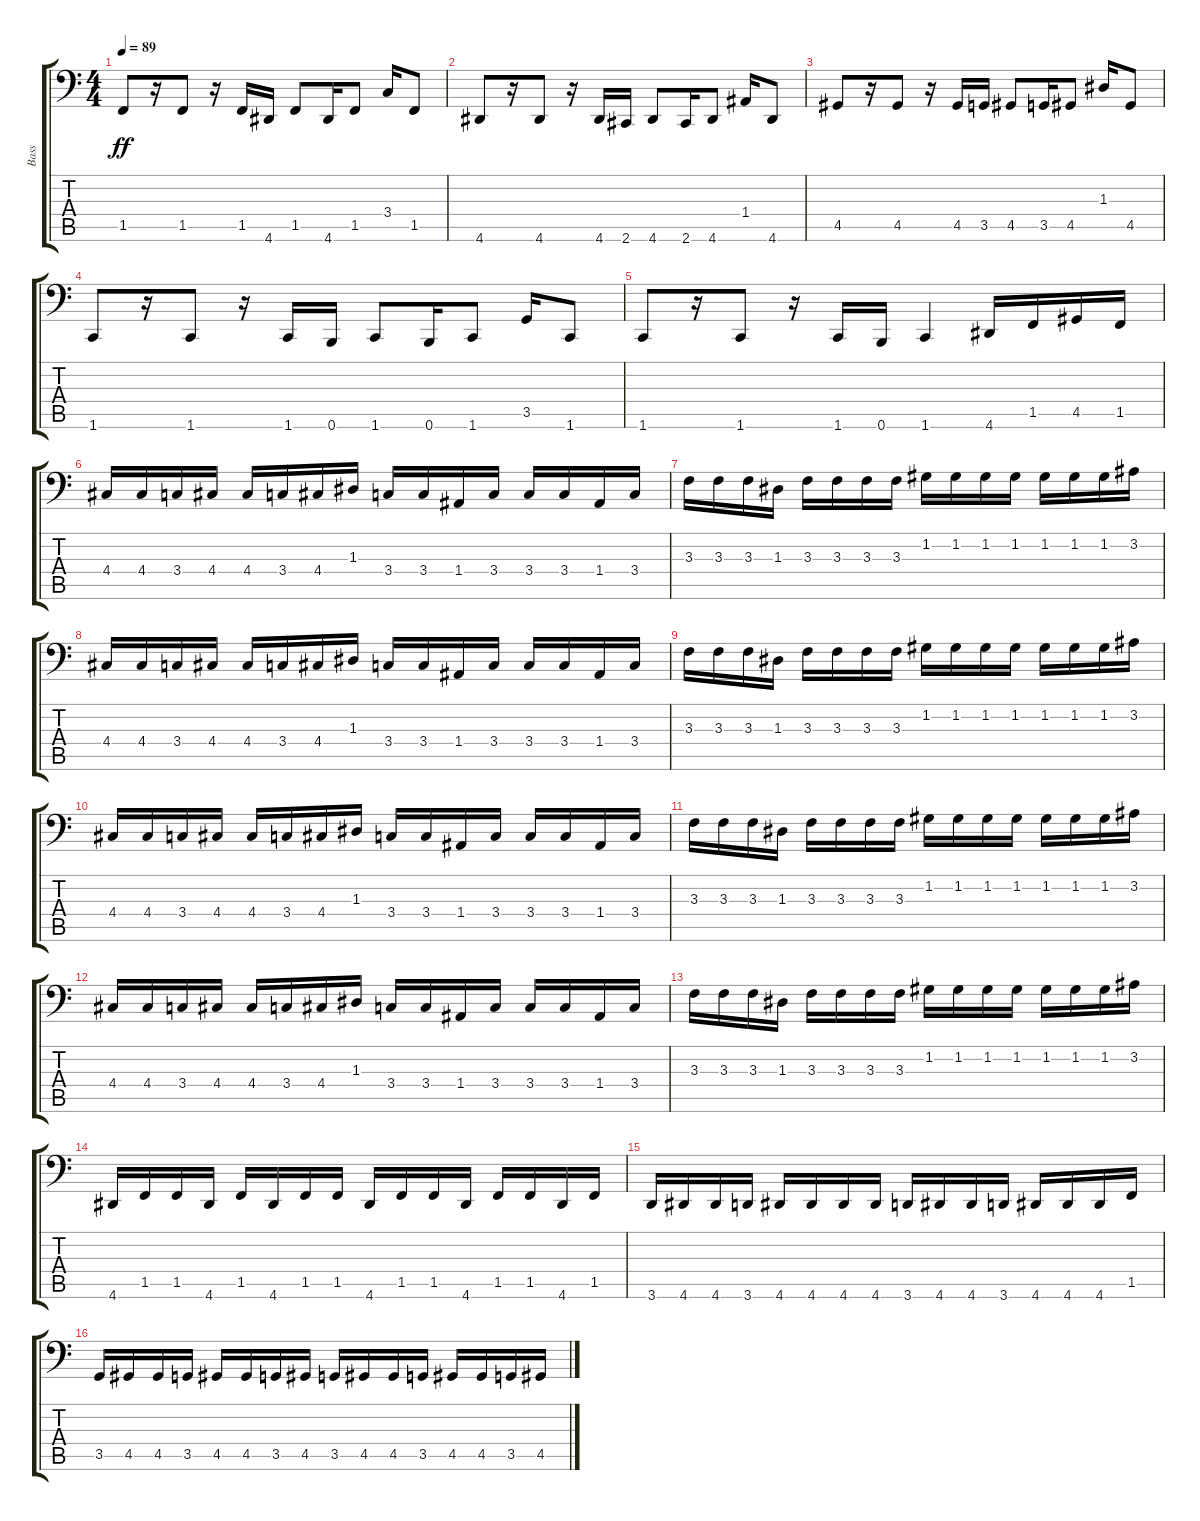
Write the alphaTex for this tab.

\track ("Bass" "Bass") {instrument synthbass2}
\staff {score tabs}
\tuning (C3 G2 D2 A1 E1 B0) {hide}
\ts (4 4)
\tempo 89
\clef f4
\ks c
1.5.8{dy ff} r.16 1.5.8 r.16 1.5.16 4.6.16 1.5.8 4.6.16 1.5.8 3.4.16 1.5.8 |
4.6.8 r.16 4.6.8 r.16 4.6.16 2.6.16 4.6.8 2.6.16 4.6.8 1.4.16 4.6.8 |
4.5.8 r.16 4.5.8 r.16 4.5.16 3.5.16 4.5.8 3.5.16 4.5.8 1.3.16 4.5.8 |
1.6.8 r.16 1.6.8 r.16 1.6.16 0.6.16 1.6.8 0.6.16 1.6.8 3.5.16 1.6.8 |
1.6.8 r.16 1.6.8 r.16 1.6.16 0.6.16 1.6.4 4.6.16 1.5.16 4.5.16 1.5.16 |
4.4.16 4.4.16 3.4.16 4.4.16 4.4.16 3.4.16 4.4.16 1.3.16 3.4.16 3.4.16 1.4.16 3.4.16 3.4.16 3.4.16 1.4.16 3.4.16 |
3.3.16 3.3.16 3.3.16 1.3.16 3.3.16 3.3.16 3.3.16 3.3.16 1.2.16 1.2.16 1.2.16 1.2.16 1.2.16 1.2.16 1.2.16 3.2.16 |
4.4.16 4.4.16 3.4.16 4.4.16 4.4.16 3.4.16 4.4.16 1.3.16 3.4.16 3.4.16 1.4.16 3.4.16 3.4.16 3.4.16 1.4.16 3.4.16 |
3.3.16 3.3.16 3.3.16 1.3.16 3.3.16 3.3.16 3.3.16 3.3.16 1.2.16 1.2.16 1.2.16 1.2.16 1.2.16 1.2.16 1.2.16 3.2.16 |
4.4.16 4.4.16 3.4.16 4.4.16 4.4.16 3.4.16 4.4.16 1.3.16 3.4.16 3.4.16 1.4.16 3.4.16 3.4.16 3.4.16 1.4.16 3.4.16 |
3.3.16 3.3.16 3.3.16 1.3.16 3.3.16 3.3.16 3.3.16 3.3.16 1.2.16 1.2.16 1.2.16 1.2.16 1.2.16 1.2.16 1.2.16 3.2.16 |
4.4.16 4.4.16 3.4.16 4.4.16 4.4.16 3.4.16 4.4.16 1.3.16 3.4.16 3.4.16 1.4.16 3.4.16 3.4.16 3.4.16 1.4.16 3.4.16 |
3.3.16 3.3.16 3.3.16 1.3.16 3.3.16 3.3.16 3.3.16 3.3.16 1.2.16 1.2.16 1.2.16 1.2.16 1.2.16 1.2.16 1.2.16 3.2.16 |
4.6.16 1.5.16 1.5.16 4.6.16 1.5.16 4.6.16 1.5.16 1.5.16 4.6.16 1.5.16 1.5.16 4.6.16 1.5.16 1.5.16 4.6.16 1.5.16 |
3.6.16 4.6.16 4.6.16 3.6.16 4.6.16 4.6.16 4.6.16 4.6.16 3.6.16 4.6.16 4.6.16 3.6.16 4.6.16 4.6.16 4.6.16 1.5.16 |
3.5.16 4.5.16 4.5.16 3.5.16 4.5.16 4.5.16 3.5.16 4.5.16 3.5.16 4.5.16 4.5.16 3.5.16 4.5.16 4.5.16 3.5.16 4.5.16
